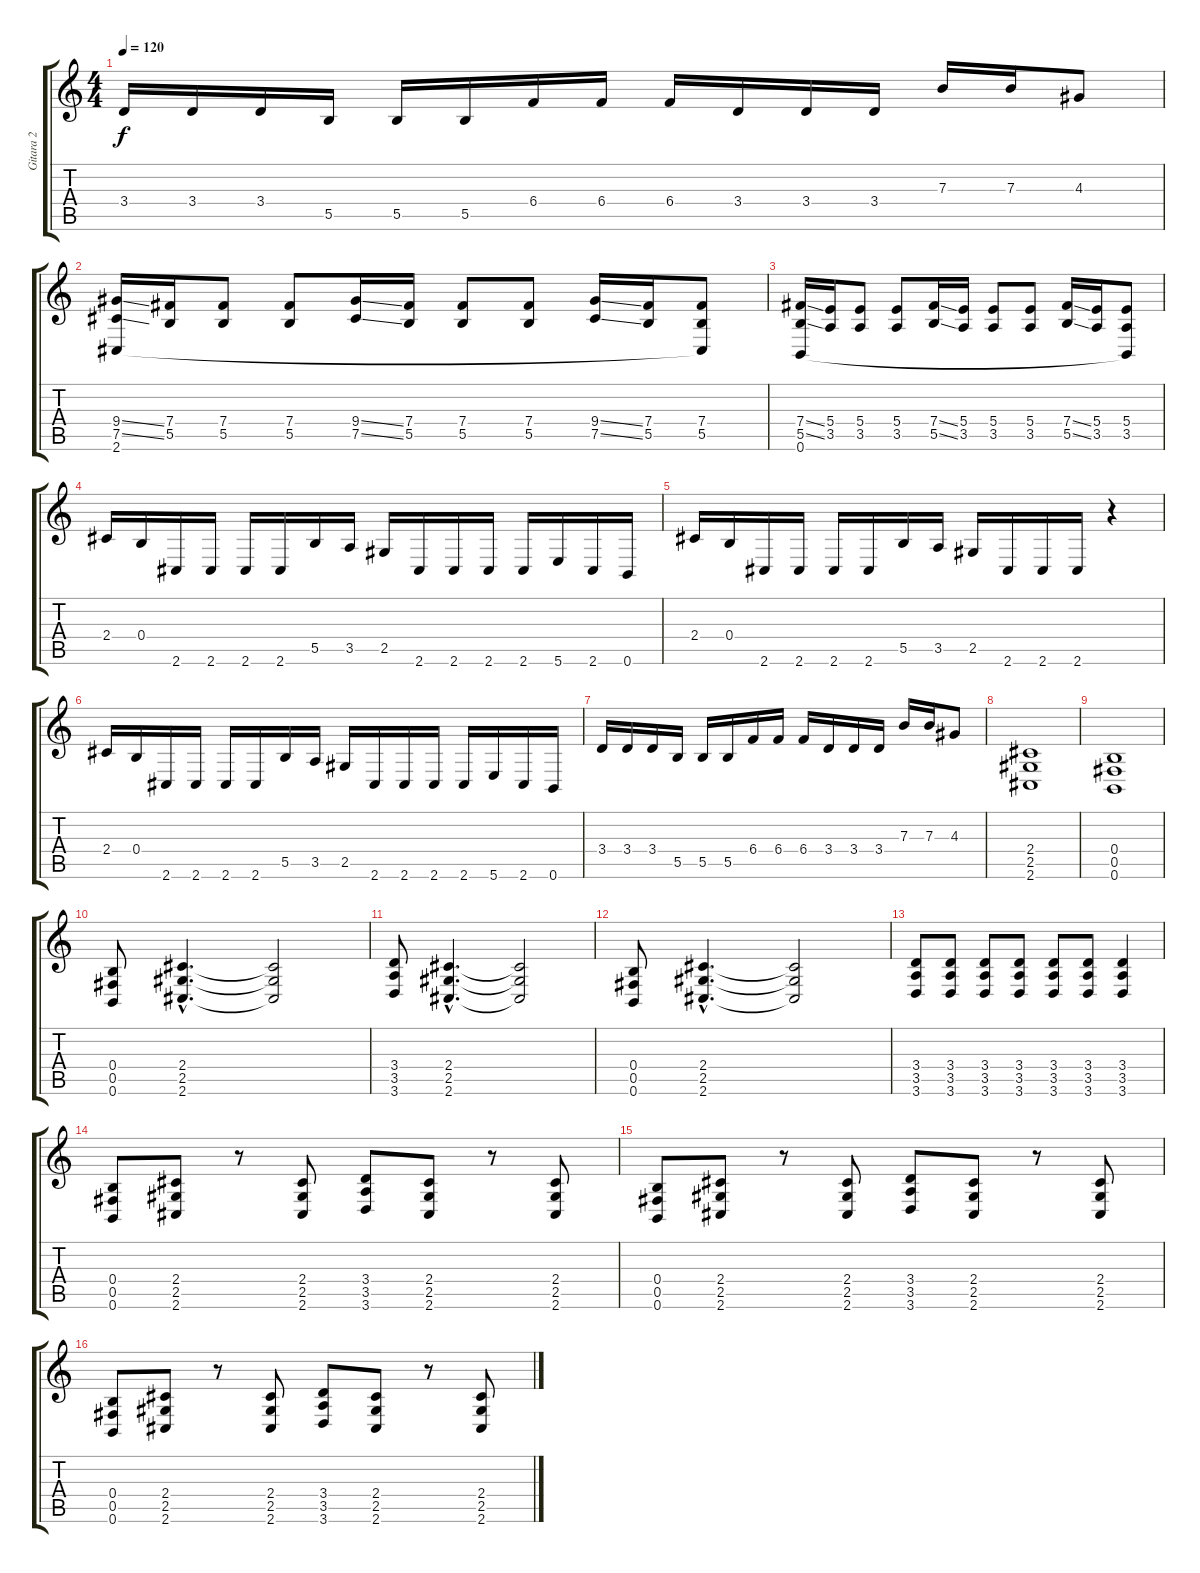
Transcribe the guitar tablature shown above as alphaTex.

\track ("Gitara 2" "Gitara 2") {instrument overdrivenguitar}
\staff {score tabs}
\tuning (Db4 Ab3 E3 B2 Gb2 B1) {hide}
\ts (4 4)
\tempo 120
\clef g2
\ks c
3.4.16{dy f} 3.4.16 3.4.16 5.5.16 5.5.16 5.5.16 6.4.16 6.4.16 6.4.16 3.4.16 3.4.16 3.4.16 7.3.16 7.3.16 4.3.8 |
(9.4{ss} 7.5{ss} 2.6).16 (7.4 5.5).16 (7.4 5.5).8 (7.4 5.5).8 (9.4{ss} 7.5{ss}).16 (7.4 5.5).16 (7.4 5.5).8 (7.4 5.5).8 (9.4{ss} 7.5{ss}).16 (7.4 5.5).16 (7.4 5.5 2.6{t}).8 |
(7.4{ss} 5.5{ss} 0.6).16 (5.4 3.5).16 (5.4 3.5).8 (5.4 3.5).8 (7.4{ss} 5.5{ss}).16 (5.4 3.5).16 (5.4 3.5).8 (5.4 3.5).8 (7.4{ss} 5.5{ss}).16 (5.4 3.5).16 (5.4 3.5 0.6{t}).8 |
2.4.16 0.4.16 2.6.16 2.6.16 2.6.16 2.6.16 5.5.16 3.5.16 2.5.16 2.6.16 2.6.16 2.6.16 2.6.16 5.6.16 2.6.16 0.6.16 |
2.4.16 0.4.16 2.6.16 2.6.16 2.6.16 2.6.16 5.5.16 3.5.16 2.5.16 2.6.16 2.6.16 2.6.16 r.4 |
2.4.16 0.4.16 2.6.16 2.6.16 2.6.16 2.6.16 5.5.16 3.5.16 2.5.16 2.6.16 2.6.16 2.6.16 2.6.16 5.6.16 2.6.16 0.6.16 |
3.4.16 3.4.16 3.4.16 5.5.16 5.5.16 5.5.16 6.4.16 6.4.16 6.4.16 3.4.16 3.4.16 3.4.16 7.3.16 7.3.16 4.3.8 |
(2.4 2.5 2.6).1 |
(0.4 0.5 0.6).1 |
(0.4 0.5 0.6).8 (2.4{hac} 2.5{hac} 2.6{hac}).4{d} (2.4{t} 2.5{t} 2.6{t}).2 |
(3.4 3.5 3.6).8 (2.4{hac} 2.5{hac} 2.6{hac}).4{d} (2.4{t} 2.5{t} 2.6{t}).2 |
(0.4 0.5 0.6).8 (2.4{hac} 2.5{hac} 2.6{hac}).4{d} (2.4{t} 2.5{t} 2.6{t}).2 |
(3.4 3.5 3.6).8 (3.4 3.5 3.6).8 (3.4 3.5 3.6).8 (3.4 3.5 3.6).8 (3.4 3.5 3.6).8 (3.4 3.5 3.6).8 (3.4 3.5 3.6).4 |
(0.4 0.5 0.6).8 (2.4 2.5 2.6).8 r.8 (2.4 2.5 2.6).8 (3.4 3.5 3.6).8 (2.4 2.5 2.6).8 r.8 (2.4 2.5 2.6).8 |
(0.4 0.5 0.6).8 (2.4 2.5 2.6).8 r.8 (2.4 2.5 2.6).8 (3.4 3.5 3.6).8 (2.4 2.5 2.6).8 r.8 (2.4 2.5 2.6).8 |
(0.4 0.5 0.6).8 (2.4 2.5 2.6).8 r.8 (2.4 2.5 2.6).8 (3.4 3.5 3.6).8 (2.4 2.5 2.6).8 r.8 (2.4 2.5 2.6).8
